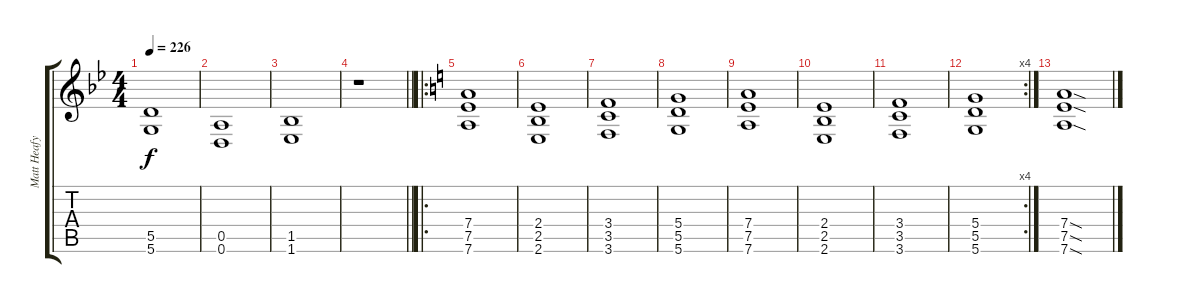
\track ("Matt Heafy" "Matt Heafy") {instrument distortionguitar}
\staff {score tabs}
\tuning (E4 B3 G3 D3 A2 D2) {hide}
\ts (4 4)
\tempo 226
\clef g2
\ks bb
(5.5 5.6).1{dy f} |
(0.5 0.6).1 |
(1.5 1.6).1 |
\barLineRight lightlight
r.1 |
\ro
\ks c
(7.4 7.5 7.6).1 |
(2.4 2.5 2.6).1 |
(3.4 3.5 3.6).1 |
(5.4 5.5 5.6).1 |
(7.4 7.5 7.6).1 |
(2.4 2.5 2.6).1 |
(3.4 3.5 3.6).1 |
\rc 4
(5.4 5.5 5.6).1 |
(7.4{sod} 7.5{sod} 7.6{sod}).1
